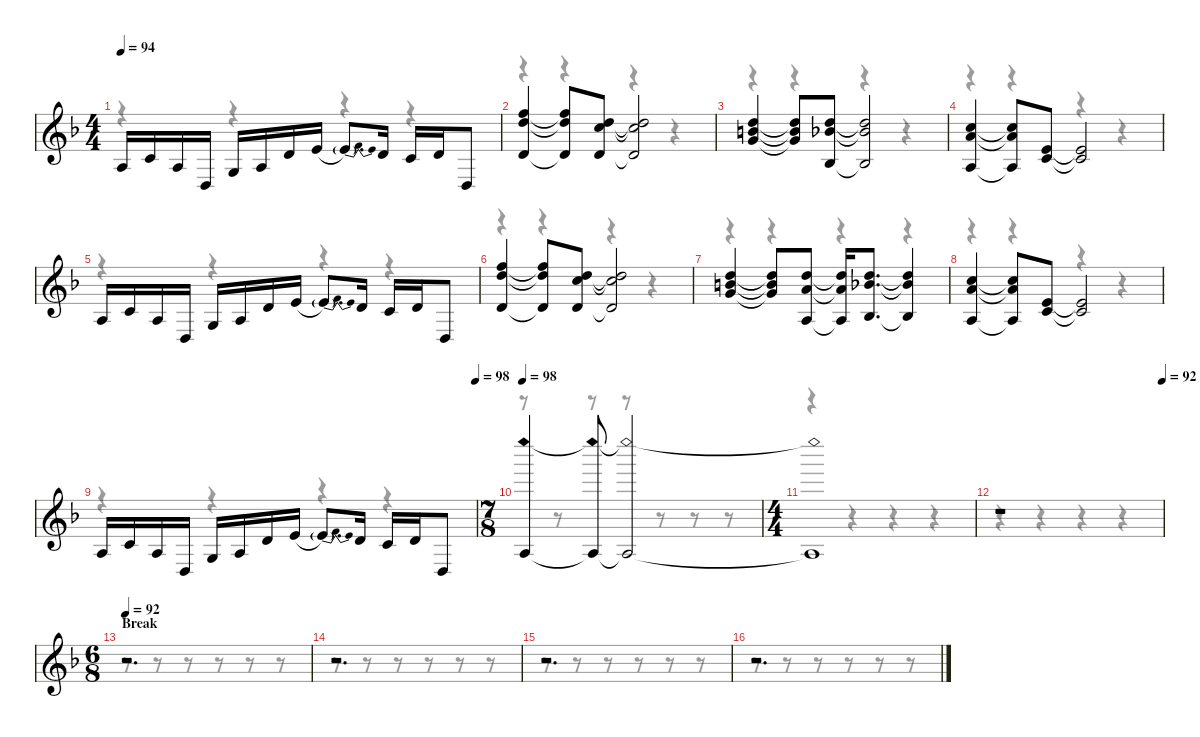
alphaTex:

\defaultSystemsLayout 4
\hideDynamics
\bracketExtendMode nobrackets
\singleTrackTrackNamePolicy hidden
\multiTrackTrackNamePolicy hidden
\otherSystemsTrackNameOrientation horizontal
\track ("P. Wiberg (Keyboards I)" "vln.") {instrument synthstrings1}
\staff {score}
\tuning (E4 A3 F3 D3 A2 D2)
\voice
\ts (4 4)
\tempo 94
\clef g2
\ks dminor
19.6{acc forcenatural}.16{dy f beam Up} 22.6{acc forcenatural}.16{beam Up} 12.5{acc forcenatural}.16{beam Up} 12.6{acc forcenatural}.16{beam Up} 17.6{acc forcenatural}.16{beam Up} 19.6{acc forcenatural}.16{beam Up} 17.5{acc forcenatural}.16{beam Up} 19.5{be (hold 0 0 60 0) acc forcenatural}.16{beam Up} 19.5{be (bendrelease 0 0 30 2 30 2 60 0) t acc forcenatural}.8{d beam Up} 17.5{acc forcenatural}.16{beam Up} 15.5{acc forcenatural}.16{beam Up} 17.5{acc forcenatural}.16{beam Up} 12.6{acc forcenatural}.8{beam Up} |
(20.2{acc forcenatural} 21.3{acc forcenatural} 12.4{acc forcenatural}).4{bd 30 beam Up} (20.2{t acc forcenatural} 21.3{t acc forcenatural} 12.4{t acc forcenatural}).8{beam Up} (17.2{acc forcenatural} 19.3{acc forcenatural} 12.4{acc forcenatural}).8{bd 30 beam Up} (17.2{t acc forcenatural} 19.3{t acc forcenatural} 12.4{t acc forcenatural}).2{beam Up} |
(21.3{acc forcenatural} 21.4{acc forcenatural} 22.5{acc forcenatural}).4{bd 30 beam Up} (21.3{t acc forcenatural} 21.4{t acc forcenatural} 22.5{t acc forcenatural}).8{beam Up} (21.3{acc forcenatural} 20.4{acc b} 20.6{acc b}).8{bd 30 beam Up} (21.3{t acc forcenatural} 20.4{t acc b} 20.6{t acc b}).2{beam Up} |
(19.3{acc forcenatural} 19.4{acc forcenatural} 12.5{acc forcenatural}).4{bd 30 beam Up} (19.3{t acc forcenatural} 19.4{t acc forcenatural} 12.5{t acc forcenatural}).8{beam Up} (14.4{acc forcenatural} 15.5{acc forcenatural}).8{bd 30 beam Up} (14.4{t acc forcenatural} 15.5{t acc forcenatural}).2{beam Up} |
19.6{acc forcenatural}.16{beam Up} 22.6{acc forcenatural}.16{beam Up} 12.5{acc forcenatural}.16{beam Up} 12.6{acc forcenatural}.16{beam Up} 17.6{acc forcenatural}.16{beam Up} 19.6{acc forcenatural}.16{beam Up} 17.5{acc forcenatural}.16{beam Up} 19.5{be (hold 0 0 60 0) acc forcenatural}.16{beam Up} 19.5{be (bendrelease 0 0 30 2 30 2 60 0) t acc forcenatural}.8{d beam Up} 17.5{acc forcenatural}.16{beam Up} 15.5{acc forcenatural}.16{beam Up} 17.5{acc forcenatural}.16{beam Up} 12.6{acc forcenatural}.8{beam Up} |
(20.2{acc forcenatural} 21.3{acc forcenatural} 12.4{acc forcenatural}).4{bd 30 beam Up} (20.2{t acc forcenatural} 21.3{t acc forcenatural} 12.4{t acc forcenatural}).8{beam Up} (17.2{acc forcenatural} 19.3{acc forcenatural} 12.4{acc forcenatural}).8{bd 30 beam Up} (17.2{t acc forcenatural} 19.3{t acc forcenatural} 12.4{t acc forcenatural}).2{beam Up} |
(21.3{acc forcenatural} 21.4{acc forcenatural} 22.5{acc forcenatural}).4{bd 30 beam Up} (21.3{t acc forcenatural} 21.4{t acc forcenatural} 22.5{t acc forcenatural}).8{beam Up} (21.3{acc forcenatural} 19.4{acc forcenatural} 19.6{acc forcenatural}).8{bd 30 beam Up} (21.3{t acc forcenatural} 19.4{t acc forcenatural} 19.6{t acc forcenatural}).16{beam Up} (21.3{acc forcenatural} 20.4{acc b} 20.6{acc b}).8{d beam Up} (21.3{t acc forcenatural} 20.4{t acc b} 20.6{t acc b}).4{beam Up} |
(19.3{acc forcenatural} 19.4{acc forcenatural} 12.5{acc forcenatural}).4{bd 30 beam Up} (19.3{t acc forcenatural} 19.4{t acc forcenatural} 12.5{t acc forcenatural}).8{beam Up} (14.4{acc forcenatural} 15.5{acc forcenatural}).8{bd 30 beam Up} (14.4{t acc forcenatural} 15.5{t acc forcenatural}).2{beam Up} |
\tempo (98 1)
19.6{acc forcenatural}.16{beam Up} 22.6{acc forcenatural}.16{beam Up} 12.5{acc forcenatural}.16{beam Up} 12.6{acc forcenatural}.16{beam Up} 17.6{acc forcenatural}.16{beam Up} 19.6{acc forcenatural}.16{beam Up} 17.5{acc forcenatural}.16{beam Up} 19.5{be (hold 0 0 60 0) acc forcenatural}.16{beam Up} 19.5{be (bendrelease 0 0 30 2 30 2 60 0) t acc forcenatural}.8{d beam Up} 17.5{acc forcenatural}.16{beam Up} 15.5{acc forcenatural}.16{beam Up} 17.5{acc forcenatural}.16{beam Up} 12.6{acc forcenatural}.8{beam Up} |
\ts (7 8)
\beaming (8 4 1 1 1)
\tempo 98
(22.1{nh acc forcenatural} 0.2{acc forcenatural}).4{dy ff beam Up} (22.1{nh t acc forcenatural} 0.2{t acc forcenatural}).8{dy f beam Up} (22.1{nh t acc forcenatural} 0.2{t acc forcenatural}).2{beam Up} |
\ts (4 4)
\beaming (8 2 2 2 2)
(22.1{nh t acc forcenatural} 0.2{t acc forcenatural}).1{beam Up} |
\tempo (92 1)
r.1{beam Up} |
\ts (6 8)
\beaming (8 3 1 1 1)
\section ("" "Break")
\tempo 92
r.2{d beam Up} |
r.2{d beam Up} |
r.2{d beam Up} |
r.2{d beam Up}
\voice
\clef g2
\ottava regular
\simile none
\ks dminor
r.4{dy mf beam Down} r.4{beam Down} r.4{beam Down} r.4{beam Down} |
r.4{beam Down} r.4{beam Down} r.4{beam Down} r.4{beam Down} |
r.4{beam Down} r.4{beam Down} r.4{beam Down} r.4{beam Down} |
r.4{beam Down} r.4{beam Down} r.4{beam Down} r.4{beam Down} |
r.4{beam Down} r.4{beam Down} r.4{beam Down} r.4{beam Down} |
r.4{beam Down} r.4{beam Down} r.4{beam Down} r.4{beam Down} |
r.4{beam Down} r.4{beam Down} r.4{beam Down} r.4{beam Down} |
r.4{beam Down} r.4{beam Down} r.4{beam Down} r.4{beam Down} |
r.4{beam Down} r.4{beam Down} r.4{beam Down} r.4{beam Down} |
r.8{beam Down} r.8{beam Down} r.8{beam Down} r.8{beam Down} r.8{beam Down} r.8{beam Down} r.8{beam Down} |
r.4{beam Down} r.4{beam Down} r.4{beam Down} r.4{beam Down} |
r.4{beam Down} r.4{beam Down} r.4{beam Down} r.4{beam Down} |
r.8{beam Down} r.8{beam Down} r.8{beam Down} r.8{beam Down} r.8{beam Down} r.8{beam Down} |
r.8{beam Down} r.8{beam Down} r.8{beam Down} r.8{beam Down} r.8{beam Down} r.8{beam Down} |
r.8{beam Down} r.8{beam Down} r.8{beam Down} r.8{beam Down} r.8{beam Down} r.8{beam Down} |
r.8{beam Down} r.8{beam Down} r.8{beam Down} r.8{beam Down} r.8{beam Down} r.8{beam Down}
